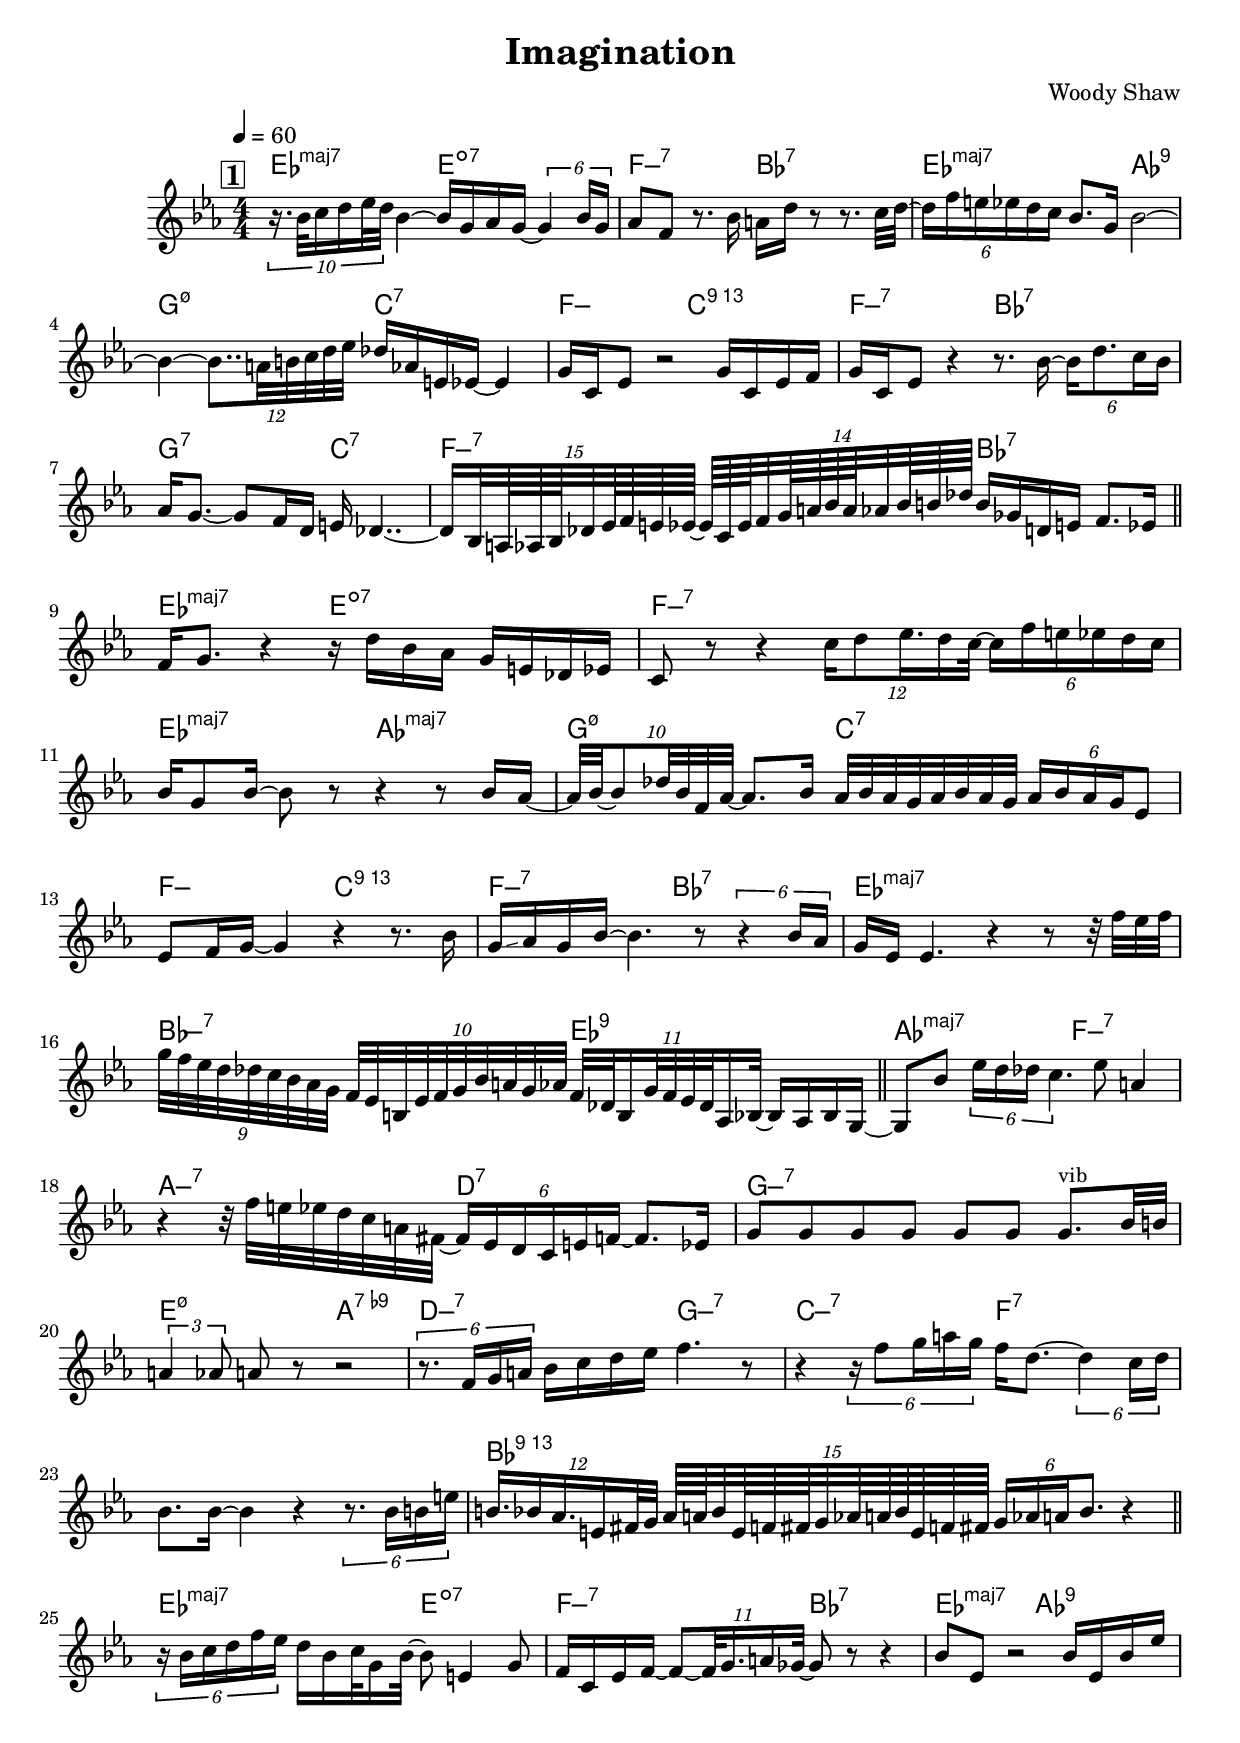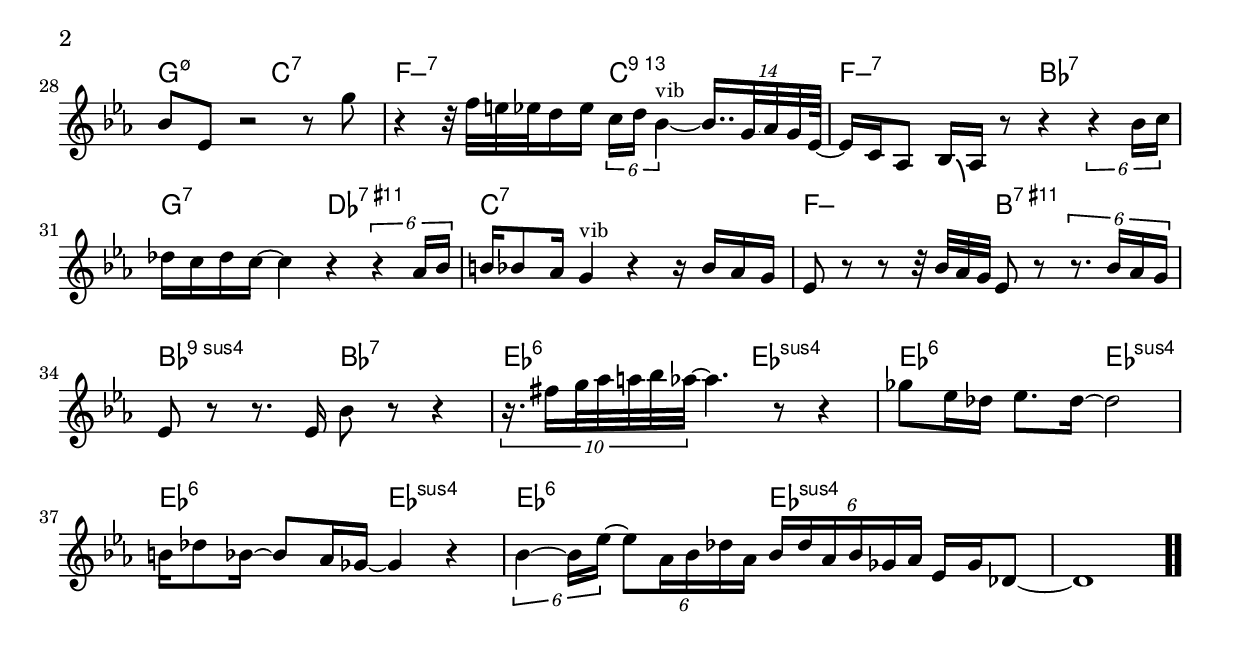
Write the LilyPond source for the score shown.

\version "2.13.2"

#(ly:set-option 'point-and-click #f)

\header {
  title = "Imagination"
  composer = "Woody Shaw"
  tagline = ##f
}
global =
{
    \override Staff.TimeSignature #'style = #'()
    \time 4/4
    \clef "treble"
    \key es \major
    \override Rest #'direction = #'0
    \override MultiMeasureRest #'staff-position = #0
}
\score
{
<<
    \transpose c' c'

    \new ChordNames { \chords {
      \set majorSevenSymbol = \markup { "maj7" }
      \set minorChordModifier = \markup { \char ##x2013 }
      
      | es2:maj e2:dim7 | f2:min7 bes2:7 | es2:maj aes2:9 | g2:min5-7 c2:7 | f2:min c2:775+ | f2:min7 bes2:7 | g2:7 c2:7 | f2:min7 bes2:7 
      | es2:maj e2:dim7 | f1:min7 | es2:maj aes2:maj | g2:min5-7 c2:7 | f2:min c2:775+ | f2:min7 bes2:7 | es1:maj | bes2:min7 es2:9 
      | aes2:maj f2:min7 | a2:min7 d2:7 | g1:min7 | e2:min5-7 a2:9- | d2:min7 g2:min7 | c2:min7 f2:7 | s1 | bes1:775+ 
      | es2:maj e2:dim7 | f2:min7 bes2:7 | es2:maj aes2:9 | g2:min5-7 c2:7 | f2:min7 c2:775+ | f2:min7 bes2:7 | g2:7 des2:11+.9 | c1:7 
      | f2:min b2:11+.9 | bes2:9sus4 bes2:7 | es2:6 es2:sus4 | es2:6 es2:sus4 | es2:6 es2:sus4 | es2:6 es2:sus4|
      }
      }

    \new Staff
    <<
    \transpose c' c'

    {
      \global
  		%\override Score.MetronomeMark #'transparent = ##t
  		%\override Score.MetronomeMark #'stencil = ##f
  		
  		\override HorizontalBracket #'direction = #UP
  		\override HorizontalBracket #'bracket-flare = #'(0 . 0)
  		
  		\override TextSpanner #'dash-fraction = #1.0
  		\override TextSpanner #'bound-details #'left #'text = \markup{ \concat{\draw-line #'(0 . -1.0) \draw-line #'(1.0 . 0) }}
  		\override TextSpanner #'bound-details #'right #'text = \markup{ \concat{ \draw-line #'(1.0 . 0) \draw-line #'(0 . -1.0) }}
          \set Score.markFormatter = #format-mark-box-numbers


      \tempo 4 = 60
      \set Score.currentBarNumber = #1
     
      \bar "||" \mark \default \tuplet 10/8 {r16. bes'32 c''16 d''16 es''32 d''32} bes'4~ bes'16 g'16 aes'16 g'16~ \tuplet 6/4 {g'4 bes'16 g'16} 
      | aes'8 f'8 r8. bes'16 a'16 d''16 r8 r8. c''32 d''32~ 
      | \tuplet 6/4 {d''16 f''16 e''16 es''16 d''16 c''16} bes'8. g'16 bes'2~ 
      | bes'4~ \tuplet 12/8 {bes'8.. a'32 b'32 c''32 d''32 es''32} des''16 aes'16 e'16 es'16~ es'4 
      | g'16 c'16 es'8 r2 g'16 c'16 es'16 f'16 
      | g'16 c'16 es'8 r4 r8. bes'16~ \tuplet 6/4 {bes'16 d''8. c''16 bes'16} 
      | aes'16 g'8.~ g'8 f'16 d'16 e'16 des'4..~ 
      | \tuplet 15/16 {des'16 bes32 a64 aes64 bes64 des'32 es'64 f'64 e'64 es'64~} \tuplet 14/16 {es'64 c'64 es'64 f'32 g'64 a'64 bes'64 a'64 aes'32 bes'64 b'64 des''64} b'16 ges'16 d'16 e'16 f'8. es'16 
      \bar "||" f'16 g'8. r4 r16 d''16 bes'16 aes'16 g'16 e'16 des'16 es'16 
      | c'8 r8 r4 \tuplet 12/8 {c''16 d''8 es''16. d''16 c''32~} \tuplet 6/4 {c''16 f''16 e''16 es''16 d''16 c''16} 
      | bes'16 g'8 bes'16~ bes'8 r8 r4 r8 bes'16 aes'16~ 
      | \tuplet 10/8 {aes'32 bes'32~ bes'8 des''32 bes'32 f'32 aes'32~} aes'8. bes'16 aes'32 bes'32 aes'32 g'32 aes'32 bes'32 aes'32 g'32 \tuplet 6/4 {aes'16 bes'16 aes'16 g'16 es'8} 
      | es'8 f'16 g'16~ g'4 r4 r8. bes'16 
      | g'16\glissando  aes'16 g'16 bes'16~ bes'4. r8 \tuplet 6/4 {r4 bes'16 aes'16} 
      | g'16 es'16 es'4. r4 r8 r32 f''32 es''32 f''32 
      | \tuplet 9/8 {g''32 f''32 es''32 d''32 des''32 c''32 bes'32 aes'32 g'32} \tuplet 10/8 {f'32 es'32 b32 es'32 f'32 g'32 bes'32 a'32 g'32 aes'32} \tuplet 11/8 {f'32 des'32 b16 g'32 f'32 es'32 des'32 aes16 bes32~} bes16 aes16 bes16 g16~ 
      \bar "||" g8 bes'8 \tuplet 6/4 {es''16 d''16 des''16 c''4.} es''8 a'4 
      | r4 r32 f''32 e''32 es''32 d''32 c''32 a'32 fis'32~ \tuplet 6/4 {fis'16 es'16 d'16 c'16 e'16 f'16~} f'8. es'16 
      | g'8 g'8 g'8 g'8 g'8 g'8 g'8.^\markup{\left-align \small vib} bes'32 b'32 
      | \tuplet 3/2 {a'4 aes'8} a'8 r8 r2 
      | \tuplet 6/4 {r8. f'16 g'16 a'16} bes'16 c''16 d''16 es''16 f''4. r8 
      | r4 \tuplet 6/4 {r16 f''8 g''16 a''16 g''16} f''16 d''8.~ \tuplet 6/4 {d''4 c''16 d''16} 
      | bes'8. bes'16~ bes'4 r4 \tuplet 6/4 {r8. bes'16 b'16 e''16} 
      | \tuplet 12/8 {b'16. bes'16 aes'16. e'16 fis'32 g'32} \tuplet 15/16 {aes'64 a'64 bes'32 e'64 f'64 fis'64 g'32 aes'64 a'64 bes'64 e'64 f'64 fis'64} \tuplet 6/4 {g'16 aes'16 a'16 bes'8.} r4 
      \bar "||" \tuplet 6/4 {r16 bes'16 c''16 d''16 f''16 es''16} d''16 bes'16 c''32 g'16 bes'32~ bes'8 e'4 g'8 
      | f'16 c'16 es'16 f'16~ \tuplet 11/8 {f'8~ f'32 g'16. a'16 ges'32~} ges'8 r8 r4 
      | bes'8 es'8 r2 bes'16 es'16 bes'16 es''16 
      | bes'8 es'8 r2 r8 g''8 
      | r4 r32 f''32 e''32 es''32 d''16 es''16 \tuplet 6/4 {c''16 d''16 bes'4~^\markup{\left-align \small vib}} \tuplet 14/16 {bes'16.. g'32\glissando  aes'32 g'32 es'64~} 
      | es'16 c'16 aes8 bes16\bendAfter #-4  aes16 r8 r4 \tuplet 6/4 {r4 bes'16 c''16} 
      | des''16 c''16 des''16 c''16~ c''4 r4 \tuplet 6/4 {r4 aes'16 bes'16} 
      | b'16 bes'8 aes'16 g'4^\markup{\left-align \small vib} r4 r16 bes'16 aes'16 g'16 
      | es'8 r8 r8 r32 bes'32 aes'32 g'32 es'8 r8 \tuplet 6/4 {r8. bes'16 aes'16 g'16} 
      | es'8 r8 r8. es'16 bes'8 r8 r4 
      | \tuplet 10/8 {r16. fis''16 g''32 aes''32 a''32 bes''32 aes''32~} aes''4. r8 r4 
      | ges''8 es''16 des''16 es''8. des''16~ des''2 
      | b'16 des''8 bes'16~ bes'8 aes'16 ges'16~ ges'4 r4 
      | \tuplet 6/4 {bes'4~ bes'16 es''16~} \tuplet 6/4 {es''8 aes'16 bes'16 des''16 aes'16} \tuplet 6/4 {bes'16 des''16 aes'16 bes'16 ges'16 aes'16} es'16 ges'16 des'8~ 
      | des'1\bar  ".."
    }
    >>
>>    
}
